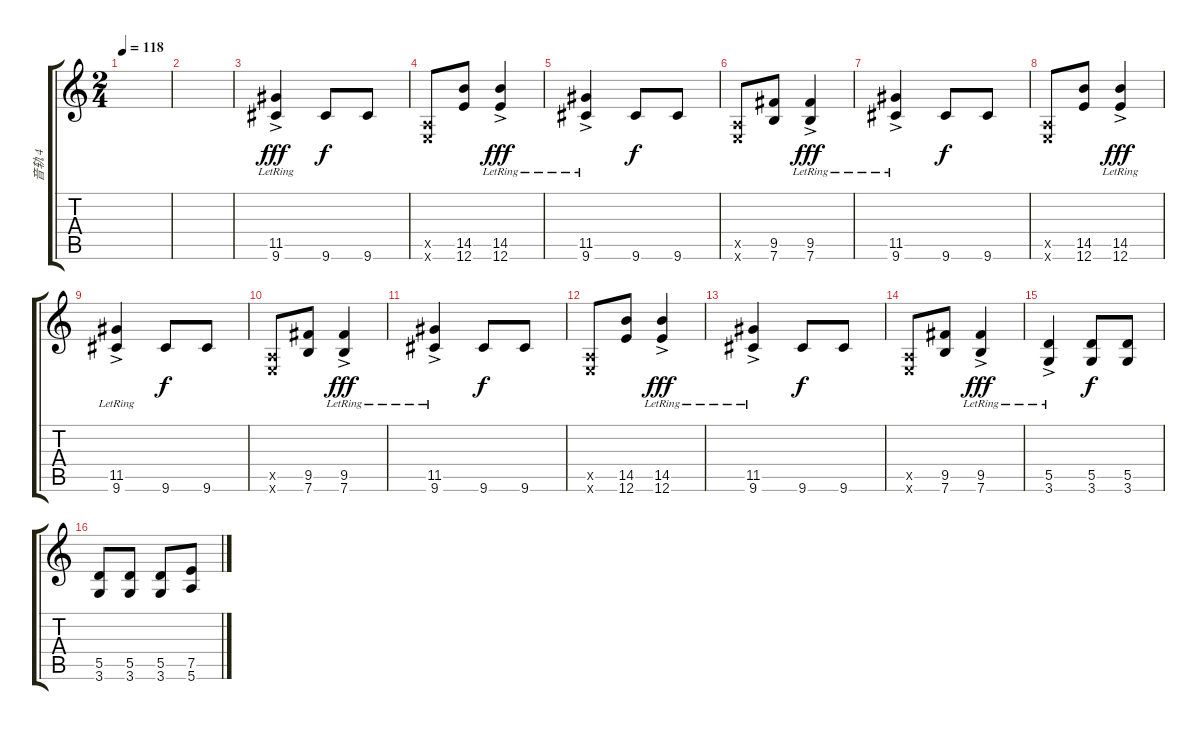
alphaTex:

\track ("音轨 4" "音轨 4") {instrument electricguitarmuted}
\staff {score tabs}
\tuning (E4 B3 G3 D3 A2 E2) {hide}
\ts (2 4)
\tempo 118
\clef g2
\ks c
|
|
(11.5{ac lr} 9.6{ac lr}).4{dy fff} 9.6.8{dy f} 9.6.8 |
(0.5{x} 0.6{x}).8 (14.5 12.6).8 (14.5{ac lr} 12.6{ac lr}).4{dy fff} |
(11.5{ac lr} 9.6{ac lr}).4 9.6.8{dy f} 9.6.8 |
(0.5{x} 0.6{x}).8 (9.5 7.6).8 (9.5{ac lr} 7.6{ac lr}).4{dy fff} |
(11.5{ac lr} 9.6{ac lr}).4 9.6.8{dy f} 9.6.8 |
(0.5{x} 0.6{x}).8 (14.5 12.6).8 (14.5{ac lr} 12.6{ac lr}).4{dy fff} |
(11.5{ac lr} 9.6{ac lr}).4 9.6.8{dy f} 9.6.8 |
(0.5{x} 0.6{x}).8 (9.5 7.6).8 (9.5{ac lr} 7.6{ac lr}).4{dy fff} |
(11.5{ac lr} 9.6{ac lr}).4 9.6.8{dy f} 9.6.8 |
(0.5{x} 0.6{x}).8 (14.5 12.6).8 (14.5{ac lr} 12.6{ac lr}).4{dy fff} |
(11.5{ac lr} 9.6{ac lr}).4 9.6.8{dy f} 9.6.8 |
(0.5{x} 0.6{x}).8 (9.5 7.6).8 (9.5{ac lr} 7.6{ac lr}).4{dy fff} |
(5.5 3.6{ac lr}).4 (5.5 3.6).8{dy f} (5.5 3.6).8 |
(5.5 3.6).8 (5.5 3.6).8 (5.5 3.6).8 (7.5 5.6).8
